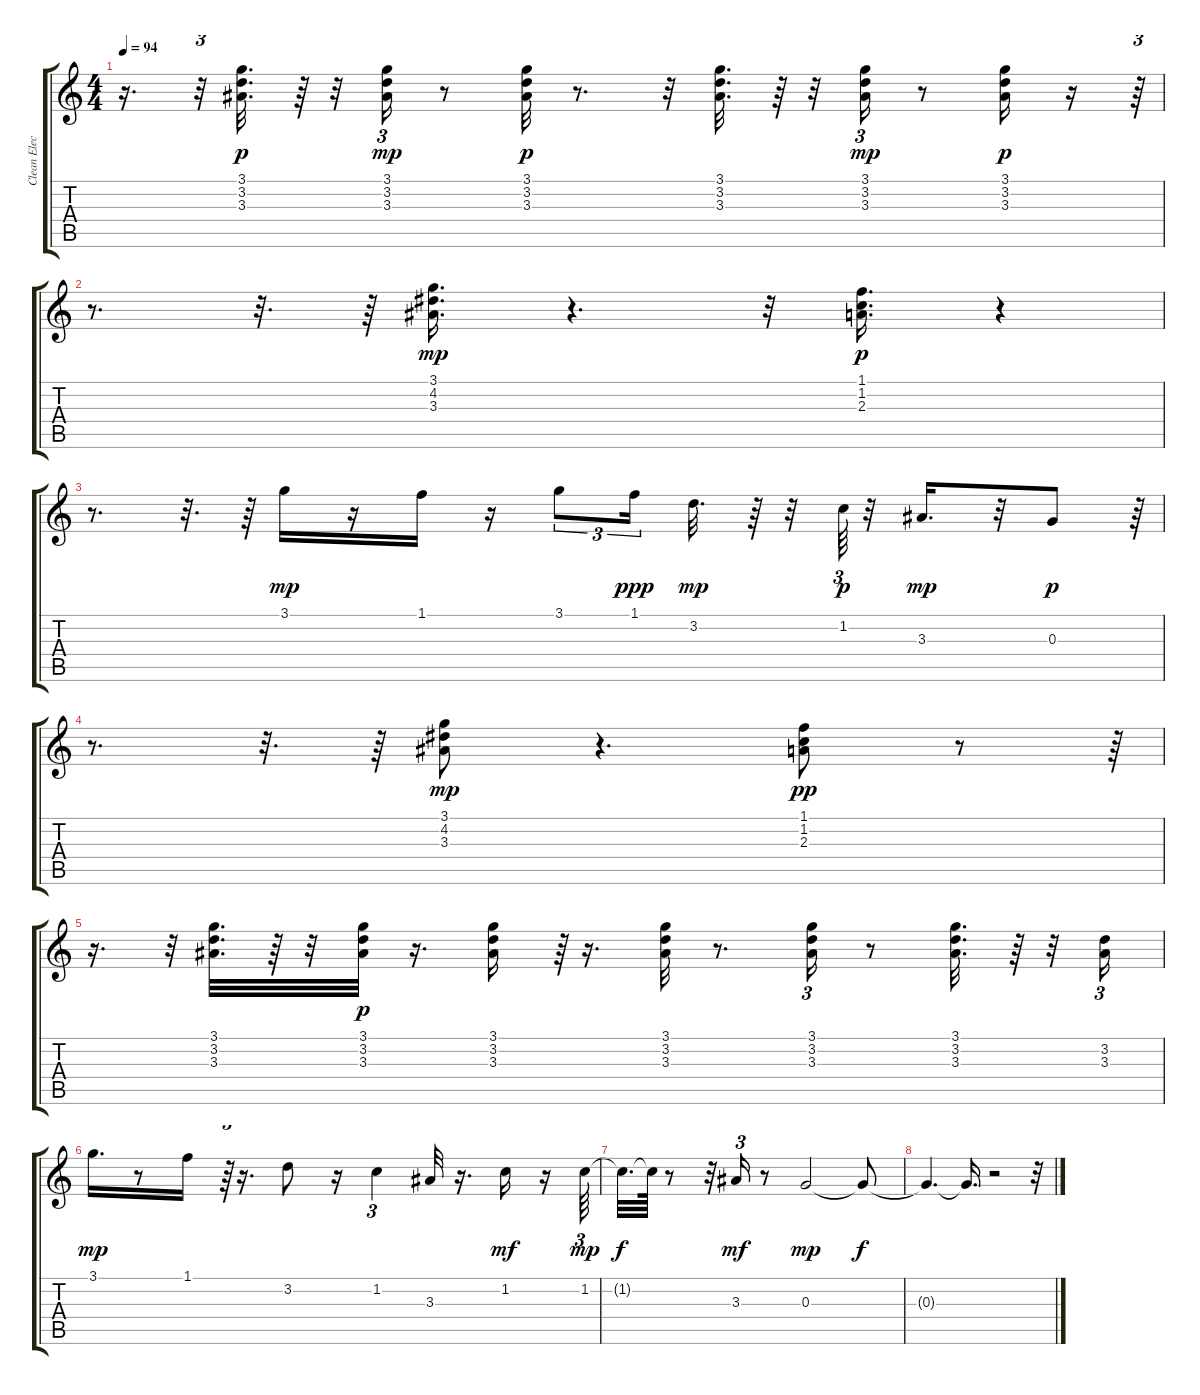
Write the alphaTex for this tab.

\track ("Clean Electric" "Clean Elec") {instrument electricguitarclean}
\staff {score tabs}
\tuning (E4 B3 G3 D3 A2 E2) {hide}
\ts (4 4)
\tempo 94
\clef g2
\ks c
r.16{d dy p} r.32{tu (3 2)} (3.1 3.2 3.3).32{d} r.64 r.32 (3.1 3.2 3.3).16{tu (3 2) dy mp} r.8 (3.1 3.2 3.3).32{dy p} r.8{d} r.32 (3.1 3.2 3.3).32{d} r.64 r.32 (3.1 3.2 3.3).16{tu (3 2) dy mp} r.8 (3.1 3.2 3.3).16{dy p} r.16 r.64{tu (3 2)} |
r.8{d} r.32{d} r.64 (3.1 4.2 3.3).16{d dy mp} r.4{d} r.32 (1.1 1.2 2.3).16{d dy p} r.4{tu (3 2)} |
r.8{d} r.32{d} r.64 3.1.16{dy mp} r.16 1.1.16 r.16 3.1.8{tu (3 2)} 1.1.16{tu (3 2) dy ppp} 3.2.32{d dy mp} r.64 r.32 1.2.64{tu (3 2) dy p} r.32 3.3.16{d dy mp} r.32 0.3.8{dy p} r.64{tu (3 2)} |
r.8{d} r.32{d} r.64 (3.1 4.2 3.3).8{dy mp} r.4{d} (1.1 1.2 2.3).8{dy pp} r.8 r.64{tu (3 2)} |
r.16{d} r.32{tu (3 2)} (3.1 3.2 3.3).32{d} r.64 r.32 (3.1 3.2 3.3).32{dy p} r.16{d} (3.1 3.2 3.3).16 r.64{tu (3 2)} r.16{d} (3.1 3.2 3.3).32 r.8{d} (3.1 3.2 3.3).16{tu (3 2)} r.8 (3.1 3.2 3.3).32{d} r.64 r.32 (3.2 3.3).16{tu (3 2)} |
3.1.16{d dy mp} r.8 1.1.16 r.64{tu (3 2)} r.16{d} 3.2.8 r.16 1.2.4{tu (3 2)} 3.3.32 r.16{d} 1.2.16{dy mf} r.16 1.2.64{tu (3 2) dy mp} |
1.2{t}.32{d dy f} 1.2{t}.64 r.8 r.32 3.3.16{tu (3 2) dy mf} r.8 0.3.2{dy mp} 0.3{t}.8{dy f} |
0.3{t}.4{d} 0.3{t}.16{d} r.2 r.32
